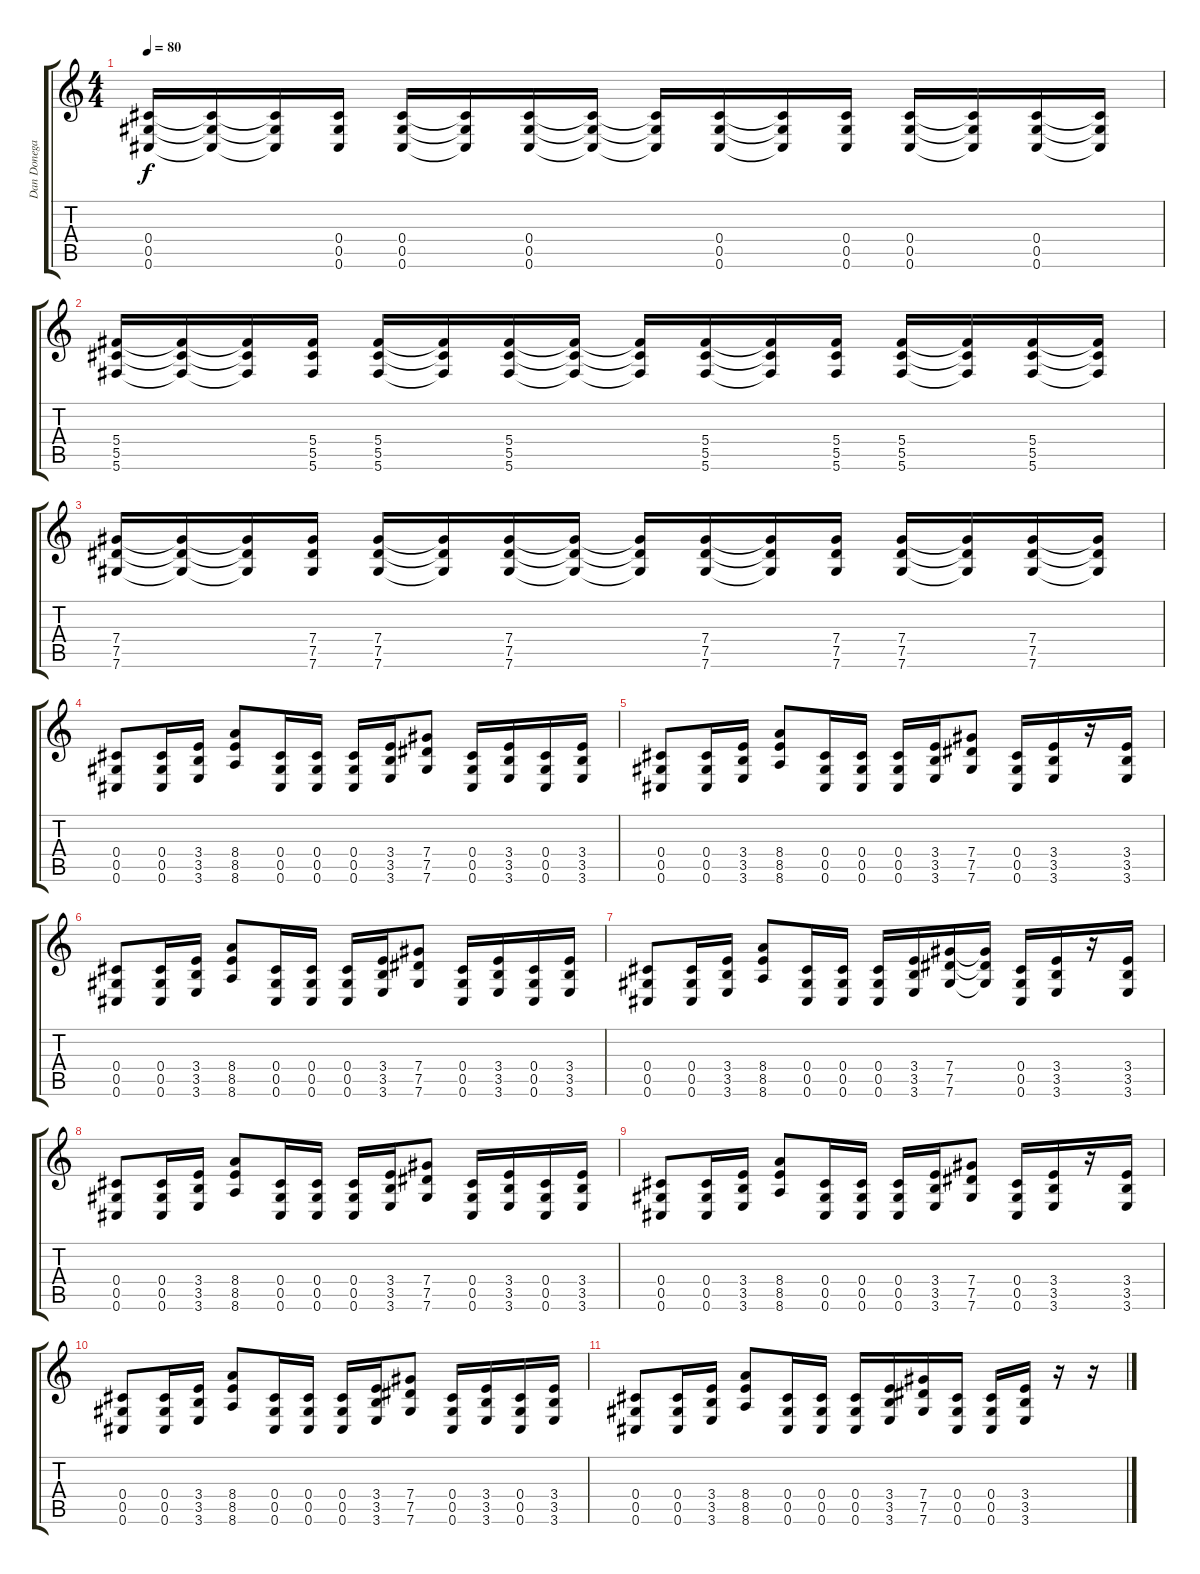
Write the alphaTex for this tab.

\track ("Dan Donegan (Guitar)" "Dan Donega") {instrument distortionguitar}
\staff {score tabs}
\tuning (Eb4 Bb3 Gb3 Db3 Ab2 Db2) {hide}
\ts (4 4)
\tempo 80
\clef g2
\ks c
(0.4 0.5 0.6).16{dy f} (0.4{t} 0.5{t} 0.6{t}).16 (0.4{t} 0.5{t} 0.6{t}).16 (0.4 0.5 0.6).16 (0.4 0.5 0.6).16 (0.4{t} 0.5{t} 0.6{t}).16 (0.4 0.5 0.6).16 (0.4{t} 0.5{t} 0.6{t}).16 (0.4{t} 0.5{t} 0.6{t}).16 (0.4 0.5 0.6).16 (0.4{t} 0.5{t} 0.6{t}).16 (0.4 0.5 0.6).16 (0.4 0.5 0.6).16 (0.4{t} 0.5{t} 0.6{t}).16 (0.4 0.5 0.6).16 (0.4{t} 0.5{t} 0.6{t}).16 |
(5.4 5.5 5.6).16 (5.4{t} 5.5{t} 5.6{t}).16 (5.4{t} 5.5{t} 5.6{t}).16 (5.4 5.5 5.6).16 (5.4 5.5 5.6).16 (5.4{t} 5.5{t} 5.6{t}).16 (5.4 5.5 5.6).16 (5.4{t} 5.5{t} 5.6{t}).16 (5.4{t} 5.5{t} 5.6{t}).16 (5.4 5.5 5.6).16 (5.4{t} 5.5{t} 5.6{t}).16 (5.4 5.5 5.6).16 (5.4 5.5 5.6).16 (5.4{t} 5.5{t} 5.6{t}).16 (5.4 5.5 5.6).16 (5.4{t} 5.5{t} 5.6{t}).16 |
(7.4 7.5 7.6).16 (7.4{t} 7.5{t} 7.6{t}).16 (7.4{t} 7.5{t} 7.6{t}).16 (7.4 7.5 7.6).16 (7.4 7.5 7.6).16 (7.4{t} 7.5{t} 7.6{t}).16 (7.4 7.5 7.6).16 (7.4{t} 7.5{t} 7.6{t}).16 (7.4{t} 7.5{t} 7.6{t}).16 (7.4 7.5 7.6).16 (7.4{t} 7.5{t} 7.6{t}).16 (7.4 7.5 7.6).16 (7.4 7.5 7.6).16 (7.4{t} 7.5{t} 7.6{t}).16 (7.4 7.5 7.6).16 (7.4{t} 7.5{t} 7.6{t}).16 |
(0.4 0.5 0.6).8 (0.4 0.5 0.6).16 (3.4 3.5 3.6).16 (8.4 8.5 8.6).8 (0.4 0.5 0.6).16 (0.4 0.5 0.6).16 (0.4 0.5 0.6).16 (3.4 3.5 3.6).16 (7.4 7.5 7.6).8 (0.4 0.5 0.6).16 (3.4 3.5 3.6).16 (0.4 0.5 0.6).16 (3.4 3.5 3.6).16 |
(0.4 0.5 0.6).8 (0.4 0.5 0.6).16 (3.4 3.5 3.6).16 (8.4 8.5 8.6).8 (0.4 0.5 0.6).16 (0.4 0.5 0.6).16 (0.4 0.5 0.6).16 (3.4 3.5 3.6).16 (7.4 7.5 7.6).8 (0.4 0.5 0.6).16 (3.4 3.5 3.6).16 r.16 (3.4 3.5 3.6).16 |
(0.4 0.5 0.6).8 (0.4 0.5 0.6).16 (3.4 3.5 3.6).16 (8.4 8.5 8.6).8 (0.4 0.5 0.6).16 (0.4 0.5 0.6).16 (0.4 0.5 0.6).16 (3.4 3.5 3.6).16 (7.4 7.5 7.6).8 (0.4 0.5 0.6).16 (3.4 3.5 3.6).16 (0.4 0.5 0.6).16 (3.4 3.5 3.6).16 |
(0.4 0.5 0.6).8 (0.4 0.5 0.6).16 (3.4 3.5 3.6).16 (8.4 8.5 8.6).8 (0.4 0.5 0.6).16 (0.4 0.5 0.6).16 (0.4 0.5 0.6).16 (3.4 3.5 3.6).16 (7.4 7.5 7.6).16 (7.4{t} 7.5{t} 7.6{t}).16 (0.4 0.5 0.6).16 (3.4 3.5 3.6).16 r.16 (3.4 3.5 3.6).16 |
(0.4 0.5 0.6).8 (0.4 0.5 0.6).16 (3.4 3.5 3.6).16 (8.4 8.5 8.6).8 (0.4 0.5 0.6).16 (0.4 0.5 0.6).16 (0.4 0.5 0.6).16 (3.4 3.5 3.6).16 (7.4 7.5 7.6).8 (0.4 0.5 0.6).16 (3.4 3.5 3.6).16 (0.4 0.5 0.6).16 (3.4 3.5 3.6).16 |
(0.4 0.5 0.6).8 (0.4 0.5 0.6).16 (3.4 3.5 3.6).16 (8.4 8.5 8.6).8 (0.4 0.5 0.6).16 (0.4 0.5 0.6).16 (0.4 0.5 0.6).16 (3.4 3.5 3.6).16 (7.4 7.5 7.6).8 (0.4 0.5 0.6).16 (3.4 3.5 3.6).16 r.16 (3.4 3.5 3.6).16 |
(0.4 0.5 0.6).8 (0.4 0.5 0.6).16 (3.4 3.5 3.6).16 (8.4 8.5 8.6).8 (0.4 0.5 0.6).16 (0.4 0.5 0.6).16 (0.4 0.5 0.6).16 (3.4 3.5 3.6).16 (7.4 7.5 7.6).8 (0.4 0.5 0.6).16 (3.4 3.5 3.6).16 (0.4 0.5 0.6).16 (3.4 3.5 3.6).16 |
(0.4 0.5 0.6).8 (0.4 0.5 0.6).16 (3.4 3.5 3.6).16 (8.4 8.5 8.6).8 (0.4 0.5 0.6).16 (0.4 0.5 0.6).16 (0.4 0.5 0.6).16 (3.4 3.5 3.6).16 (7.4 7.5 7.6).16 (0.4 0.5 0.6).16 (0.4 0.5 0.6).16 (3.4 3.5 3.6).16 r.16 r.16
